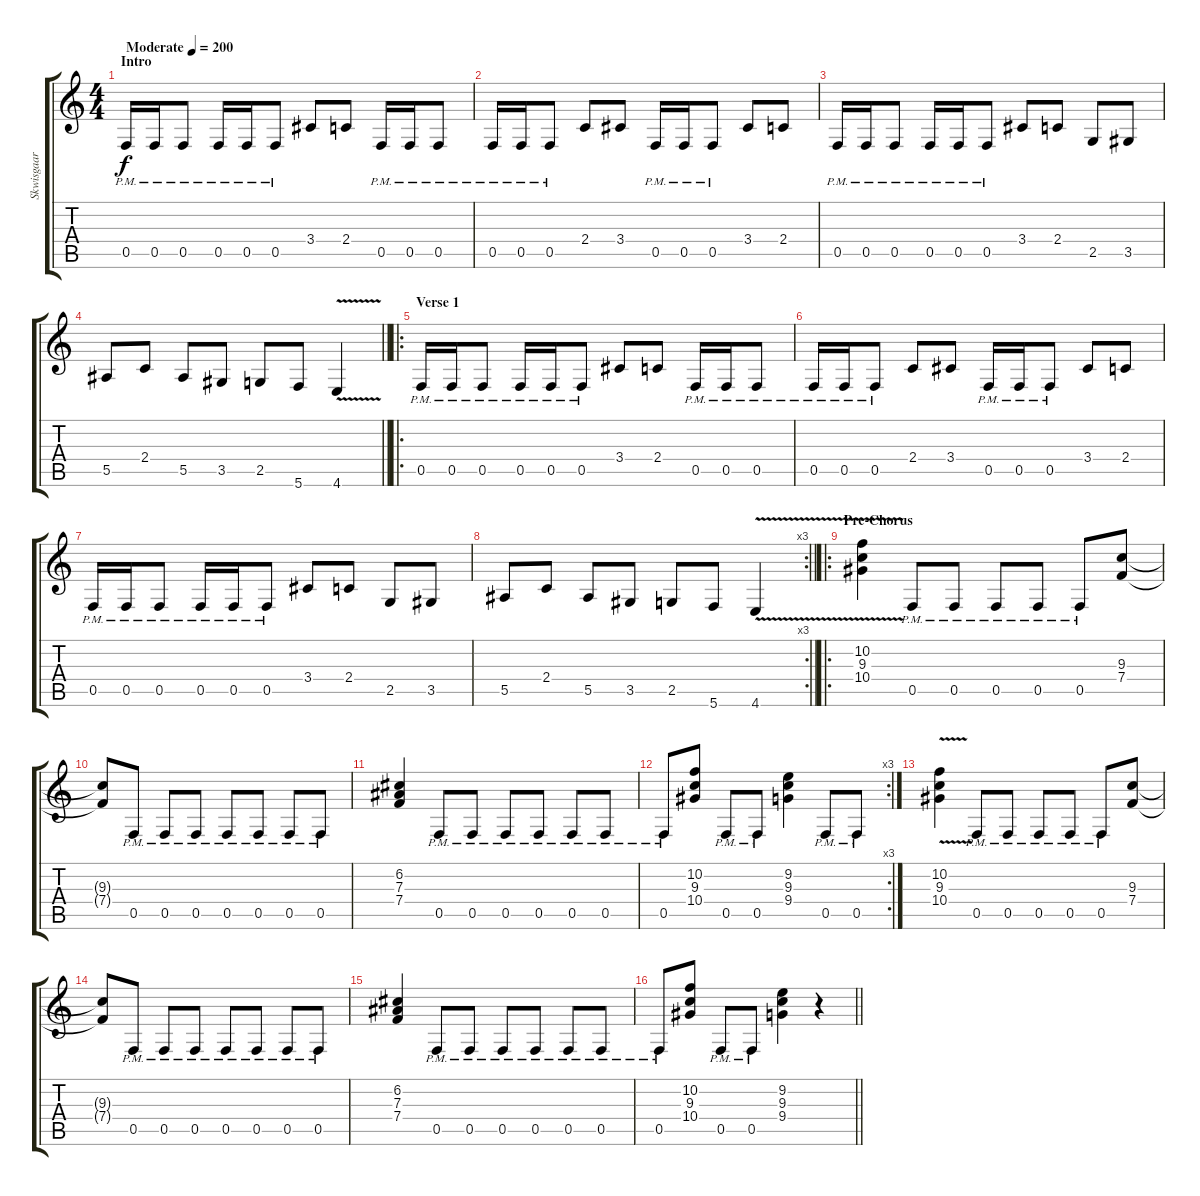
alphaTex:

\track ("Skwisgaar Skwigelf (Lead Guitar)" "Skwisgaar ") {instrument overdrivenguitar}
\staff {score tabs}
\tuning (C4 G3 Eb3 Bb2 F2 C2) {hide}
\ts (4 4)
\section ("" "Intro")
\tempo (200 "Moderate")
\clef g2
\ks c
0.5{pm}.16{dy f instrument overdrivenguitar} 0.5{pm}.16 0.5{pm}.8 0.5{pm}.16 0.5{pm}.16 0.5{pm}.8 3.4.8 2.4.8 0.5{pm}.16 0.5{pm}.16 0.5{pm}.8 |
0.5{pm}.16 0.5{pm}.16 0.5{pm}.8 2.4.8 3.4.8 0.5{pm}.16 0.5{pm}.16 0.5{pm}.8 3.4.8 2.4.8 |
0.5{pm}.16 0.5{pm}.16 0.5{pm}.8 0.5{pm}.16 0.5{pm}.16 0.5{pm}.8 3.4.8 2.4.8 2.5.8 3.5.8 |
\barLineRight lightlight
5.5.8 2.4.8 5.5.8 3.5.8 2.5.8 5.6.8 4.6{v}.4 |
\ro
\section ("" "Verse 1")
0.5{pm}.16 0.5{pm}.16 0.5{pm}.8 0.5{pm}.16 0.5{pm}.16 0.5{pm}.8 3.4.8 2.4.8 0.5{pm}.16 0.5{pm}.16 0.5{pm}.8 |
0.5{pm}.16 0.5{pm}.16 0.5{pm}.8 2.4.8 3.4.8 0.5{pm}.16 0.5{pm}.16 0.5{pm}.8 3.4.8 2.4.8 |
0.5{pm}.16 0.5{pm}.16 0.5{pm}.8 0.5{pm}.16 0.5{pm}.16 0.5{pm}.8 3.4.8 2.4.8 2.5.8 3.5.8 |
\rc 3
\barLineRight lightlight
5.5.8 2.4.8 5.5.8 3.5.8 2.5.8 5.6.8 4.6{v}.4 |
\ro
\section ("" "Pre-Chorus")
(10.2{v} 9.3{v} 10.4{v}).4 0.5{pm}.8 0.5{pm}.8 0.5{pm}.8 0.5{pm}.8 0.5{pm}.8 (9.3 7.4).8 |
(9.3{t} 7.4{t}).8 0.5{pm}.8 0.5{pm}.8 0.5{pm}.8 0.5{pm}.8 0.5{pm}.8 0.5{pm}.8 0.5{pm}.8 |
(6.2 7.3 7.4).4 0.5{pm}.8 0.5{pm}.8 0.5{pm}.8 0.5{pm}.8 0.5{pm}.8 0.5{pm}.8 |
\rc 3
0.5{pm}.8 (10.2 9.3 10.4).8 0.5{pm}.8 0.5{pm}.8 (9.2 9.3 9.4).4 0.5{pm}.8 0.5{pm}.8 |
(10.2{v} 9.3{v} 10.4{v}).4 0.5{pm}.8 0.5{pm}.8 0.5{pm}.8 0.5{pm}.8 0.5{pm}.8 (9.3 7.4).8 |
(9.3{t} 7.4{t}).8 0.5{pm}.8 0.5{pm}.8 0.5{pm}.8 0.5{pm}.8 0.5{pm}.8 0.5{pm}.8 0.5{pm}.8 |
(6.2 7.3 7.4).4 0.5{pm}.8 0.5{pm}.8 0.5{pm}.8 0.5{pm}.8 0.5{pm}.8 0.5{pm}.8 |
\barLineRight lightlight
0.5{pm}.8 (10.2 9.3 10.4).8 0.5{pm}.8 0.5{pm}.8 (9.2 9.3 9.4).4 r.4
